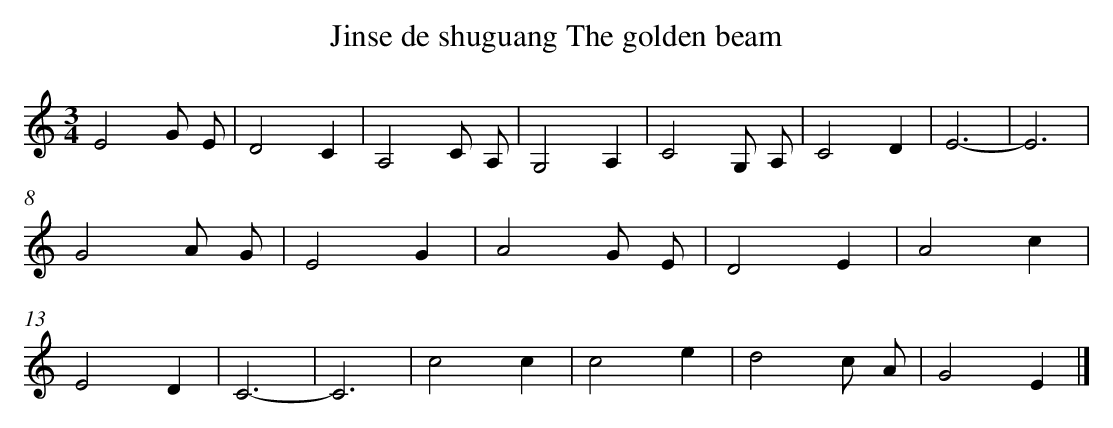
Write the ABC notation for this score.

X:1
T: Jinse de shuguang The golden beam
L: 1/8
M: 3/4
K: C
E4G E [I:setbarnb 1]|
D4C2 |
A,4C A, |
G,4A,2 |
C4G, A, |
C4D2 |
E6- |
E6 |
G4A G |
E4G2 |
A4G E |
D4E2 |
A4c2 |
E4D2 |
C6- |
C6 |
c4c2 |
c4e2 |
d4c A |
G4E2 |]
